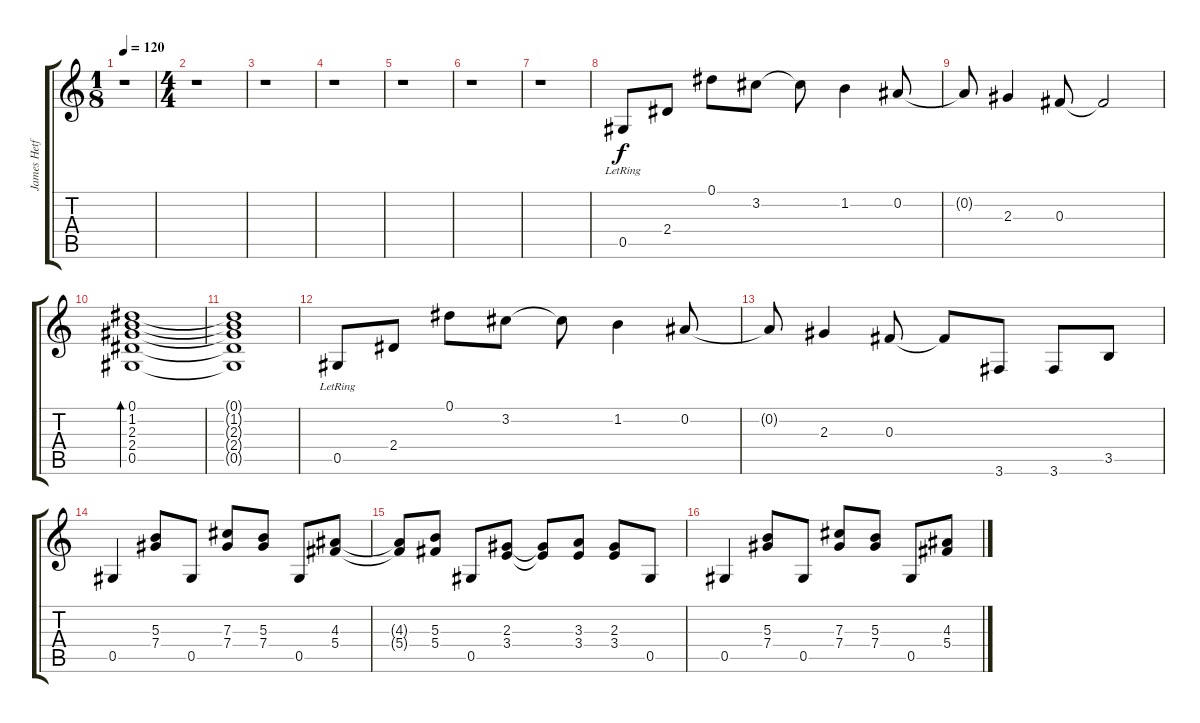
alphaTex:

\track ("James Hetfield" "James Hetf") {instrument distortionguitar}
\staff {score tabs}
\tuning (Eb4 Bb3 Gb3 Db3 Ab2 Eb2) {hide}
\ts (1 8)
\tempo 120
\clef g2
\ks c
r.1{dy f instrument distortionguitar} |
\ts (4 4)
r.1 |
r.1 |
r.1 |
r.1 |
r.1 |
r.1 |
0.5{lr}.8{instrument electricguitarclean} 2.4.8 0.1.8 3.2.8 3.2{t}.8 1.2.4 0.2.8 |
0.2{t}.8 2.3.4 0.3.8 0.3{t}.2 |
(0.1 1.2 2.3 2.4 0.5).1{bd 120} |
(0.1{t} 1.2{t} 2.3{t} 2.4{t} 0.5{t}).1 |
0.5{lr}.8{instrument electricguitarclean} 2.4.8 0.1.8 3.2.8 3.2{t}.8 1.2.4 0.2.8 |
0.2{t}.8 2.3.4 0.3.8 0.3{t}.8 3.6.8{instrument distortionguitar} 3.6.8 3.5.8 |
0.5.4 (5.3 7.4).8 0.5.8 (7.3 7.4).8 (5.3 7.4).8 0.5.8 (4.3 5.4).8 |
(4.3{t} 5.4{t}).8 (5.3 5.4).8 0.5.8 (2.3 3.4).8 (2.3{t} 3.4{t}).8 (3.3 3.4).8 (2.3 3.4).8 0.5.8 |
0.5.4 (5.3 7.4).8 0.5.8 (7.3 7.4).8 (5.3 7.4).8 0.5.8 (4.3 5.4).8
